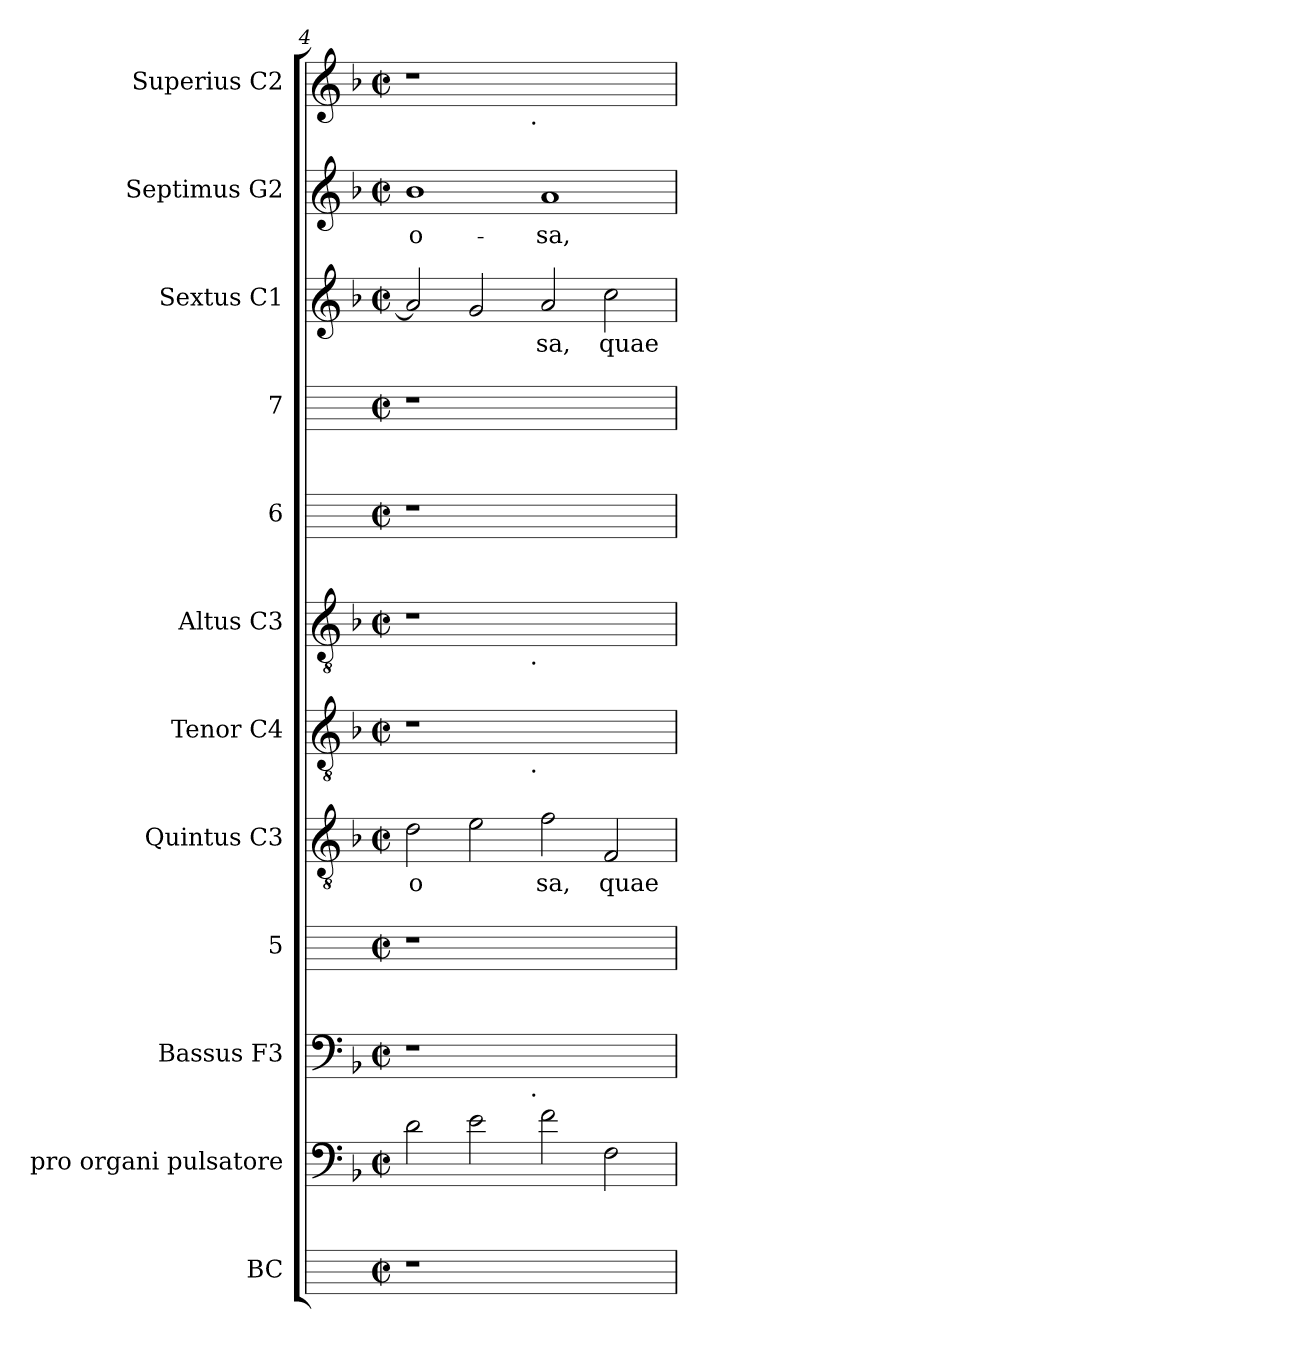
**kern	**kern	**kern	**kern	**kern	**text	**kern	**kern	**kern	**kern	**kern	**text	**kern	**text	**kern
*part12	*part11	*part10	*part9	*part8	*part8	*part7	*part6	*part5	*part4	*part3	*part3	*part2	*part2	*part1
*staff12	*staff11	*staff10	*staff9	*staff8	*staff8	*staff7	*staff6	*staff5	*staff4	*staff3	*staff3	*staff2	*staff2	*staff1
*I"BC	*I"pro organi  pulsatore	*I"Bassus  F3	*I"5	*I"Quintus  C3	*	*I"Tenor  C4	*I"Altus  C3	*I"6	*I"7	*I"Sextus  C1	*	*I"Septimus  G2	*	*I"Superius  C2
*I'BC	*	*I'B	*	*	*	*I'T	*I'A	*	*	*	*	*	*	*I'S
*	*clefF4	*clefF4	*	*clefGv2	*	*clefGv2	*clefGv2	*	*	*clefG2	*	*clefG2	*	*clefG2
*k[]	*k[b-]	*k[b-]	*k[]	*k[b-]	*	*k[b-]	*k[b-]	*k[]	*k[]	*k[b-]	*	*k[b-]	*	*k[b-]
*C:	*F:	*F:	*C:	*F:	*	*F:	*F:	*C:	*C:	*F:	*	*F:	*	*F:
*M2/2	*M2/2	*M2/2	*M2/2	*M2/2	*	*M2/2	*M2/2	*M2/2	*M2/2	*M2/2	*	*M2/2	*	*M2/2
*met(c|)	*met(c|)	*met(c|)	*met(c|)	*met(c|)	*	*met(c|)	*met(c|)	*met(c|)	*met(c|)	*met(c|)	*	*met(c|)	*	*met(c|)
=4	=4	=4	=4	=4	=4	=4	=4	=4	=4	=4	=4	=4	=4	=4
!	!	!	!	!	!LO:LY:b:cj	!	!	!	!	!	!LO:LY:b:cj	!	!LO:LY:b:cj	!
*	*	*^	*	*	*	*^	*^	*	*	*	*	*	*	*^
1r	2d\	1r	2ryy	1r	2d\	-o-	1r	2ryy	1r	2ryy	1r	1r	2a/]	--	1b-	-o-	1r	2ryy
!	!	!	!	!	!	!LO:LY:b:cj	!	!	!	!	!	!	!	!LO:LY:b:cj	!	!	!	!
.	2e\	.	4...ryy	.	2e\	--	.	4...ryy	.	4...ryy	.	.	2g/	--	.	.	.	4...ryy
!	!	!	!	!	!	!	!	!	!	!	!	!	!	!	!	!	!	!LO:TX:b:t=.
!	!	!	!	!	!	!	!	!	!	!LO:TX:b:t=.	!	!	!	!	!	!	!	!
!	!	!	!	!	!	!	!	!LO:TX:b:t=.	!	!	!	!	!	!	!	!	!	!
!	!	!	!LO:TX:b:t=.	!	!	!	!	!	!	!	!	!	!	!	!	!	!	!
.	.	.	1ryy	.	.	.	.	1ryy	.	1ryy	.	.	.	.	.	.	.	1ryy
!	!	!	!	!	!	!LO:LY:b:cj	!	!	!	!	!	!	!	!LO:LY:b:cj	!	!LO:LY:b:cj	!	!
1ryy	2f\	1ryy	.	1ryy	2f\	-sa,	1ryy	.	1ryy	.	1ryy	1ryy	2a/	-sa,	1a	-sa,	1ryy	.
!	!	!	!	!	!	!LO:LY:b:cj	!	!	!	!	!	!	!	!LO:LY:b:cj	!	!	!	!
.	2F\	.	.	.	2F/	quae	.	.	.	.	.	.	2cc\	quae	.	.	.	.
.	.	.	32ryy	.	.	.	.	32ryy	.	32ryy	.	.	.	.	.	.	.	32ryy
*	*	*	*	*	*	*	*v	*v	*	*	*	*	*	*	*	*	*v	*v
*	*	*v	*v	*	*	*	*	*v	*v	*	*	*	*	*	*	*
=	=	=	=	=	=	=	=	=	=	=	=	=	=	=
*-	*-	*-	*-	*-	*-	*-	*-	*-	*-	*-	*-	*-	*-	*-
